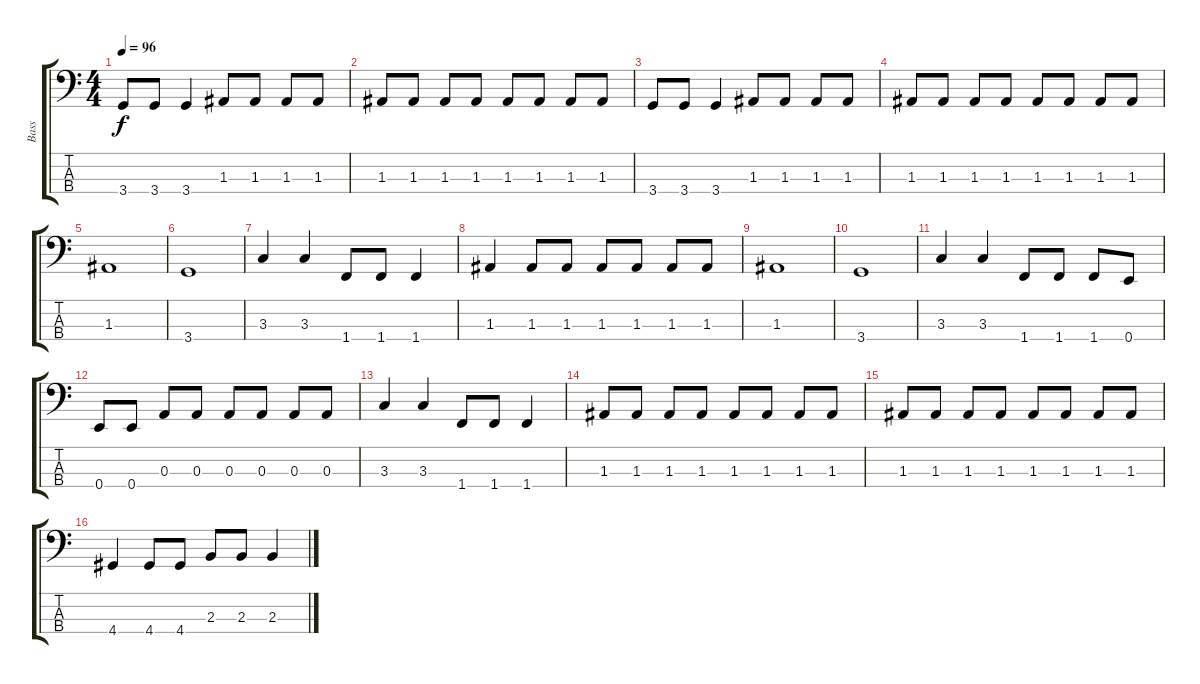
\track ("Bass" "Bass") {instrument electricbasspick}
\staff {score tabs}
\tuning (G2 D2 A1 E1) {hide}
\ts (4 4)
\tempo 96
\clef f4
\ks c
3.4.8{dy f} 3.4.8 3.4.4 1.3.8 1.3.8 1.3.8 1.3.8 |
1.3.8 1.3.8 1.3.8 1.3.8 1.3.8 1.3.8 1.3.8 1.3.8 |
3.4.8 3.4.8 3.4.4 1.3.8 1.3.8 1.3.8 1.3.8 |
1.3.8 1.3.8 1.3.8 1.3.8 1.3.8 1.3.8 1.3.8 1.3.8 |
1.3.1 |
3.4.1 |
3.3.4 3.3.4 1.4.8 1.4.8 1.4.4 |
1.3.4 1.3.8 1.3.8 1.3.8 1.3.8 1.3.8 1.3.8 |
1.3.1 |
3.4.1 |
3.3.4 3.3.4 1.4.8 1.4.8 1.4.8 0.4.8 |
0.4.8 0.4.8 0.3.8 0.3.8 0.3.8 0.3.8 0.3.8 0.3.8 |
3.3.4 3.3.4 1.4.8 1.4.8 1.4.4 |
1.3.8 1.3.8 1.3.8 1.3.8 1.3.8 1.3.8 1.3.8 1.3.8 |
1.3.8 1.3.8 1.3.8 1.3.8 1.3.8 1.3.8 1.3.8 1.3.8 |
4.4.4 4.4.8 4.4.8 2.3.8 2.3.8 2.3.4
